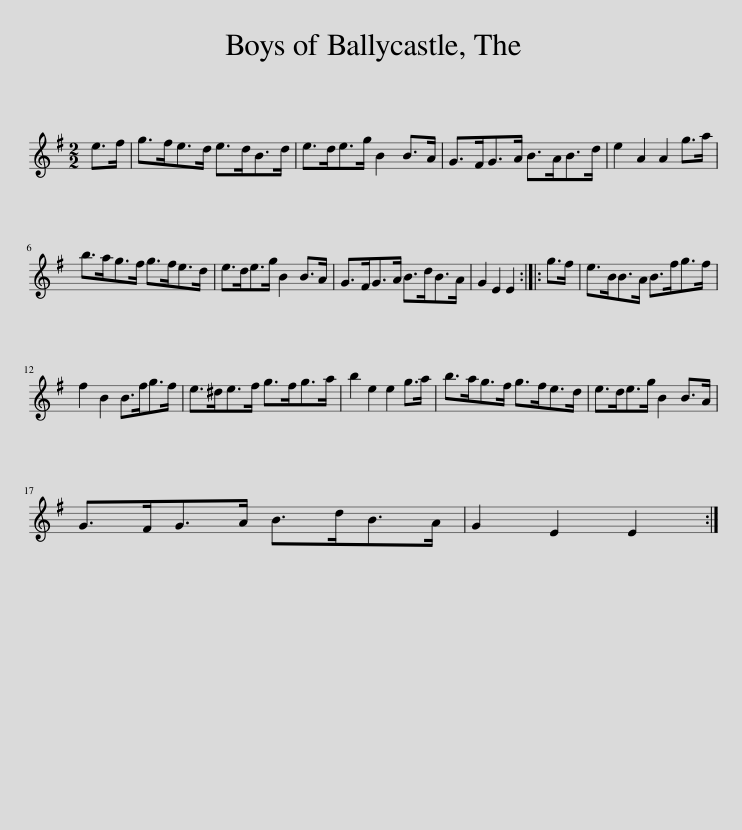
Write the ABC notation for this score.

X:1
L:1/8
M:2/2
I:linebreak $
K:Emin
V:1 treble
V:1
 e>f | g>fe>d e>dB>d | e>de>g B2 B>A | G>FG>A B>AB>d | e2 A2 A2 g>a |$ %5
 b>ag>f g>fe>d | e>de>g B2 B>A | G>FG>A B>dB>A | G2 E2 E2 :: g>f | %10
 e>BB>A B>fg>f |$ f2 B2 B>fg>f | e>^de>f g>fg>a | b2 e2 e2 g>a | b>ag>f g>fe>d | %15
 e>de>g B2 B>A |$ G>FG>A B>dB>A | G2 E2 E2 :| %18
